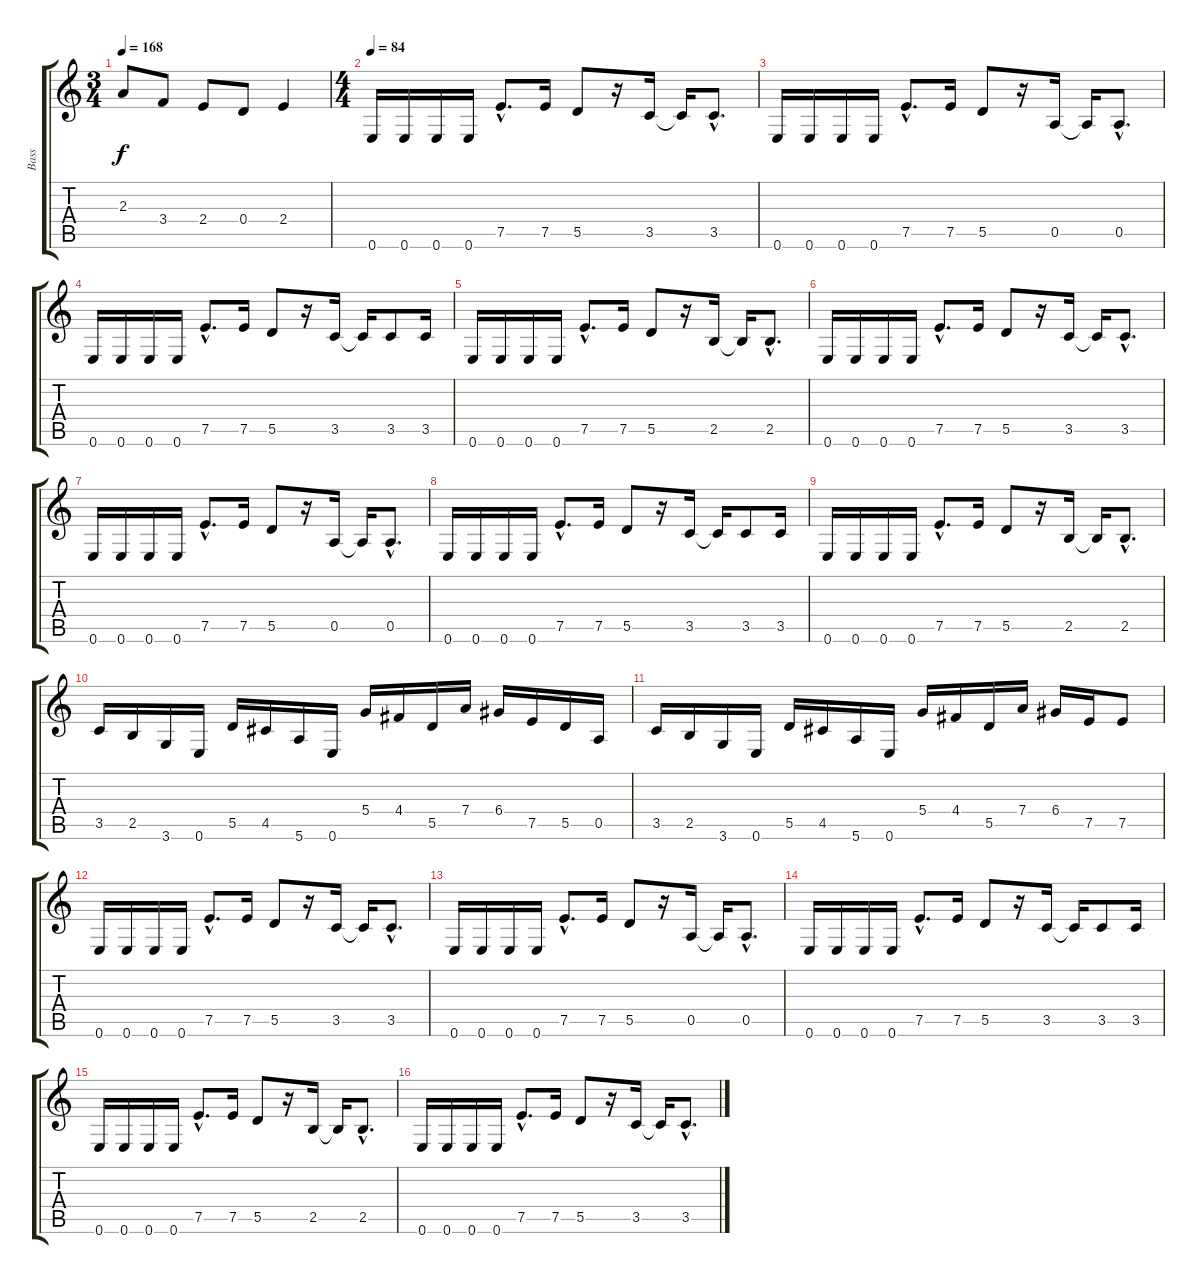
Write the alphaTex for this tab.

\track ("Bass" "Bass") {instrument electricbasspick}
\staff {score tabs}
\tuning (E4 B3 G3 D3 A2 E2) {hide}
\ts (3 4)
\tempo 168
\clef g2
\ks c
2.3.8{dy f} 3.4.8 2.4.8 0.4.8 2.4.4 |
\ts (4 4)
\tempo 84
0.6.16 0.6.16 0.6.16 0.6.16 7.5{hac}.8{d} 7.5.16 5.5.8 r.16 3.5.16 3.5{t}.16 3.5{hac}.8{d} |
0.6.16 0.6.16 0.6.16 0.6.16 7.5{hac}.8{d} 7.5.16 5.5.8 r.16 0.5.16 0.5{t}.16 0.5{hac}.8{d} |
0.6.16 0.6.16 0.6.16 0.6.16 7.5{hac}.8{d} 7.5.16 5.5.8 r.16 3.5.16 3.5{t}.16 3.5.8 3.5.16 |
0.6.16 0.6.16 0.6.16 0.6.16 7.5{hac}.8{d} 7.5.16 5.5.8 r.16 2.5.16 2.5{t}.16 2.5{hac}.8{d} |
0.6.16 0.6.16 0.6.16 0.6.16 7.5{hac}.8{d} 7.5.16 5.5.8 r.16 3.5.16 3.5{t}.16 3.5{hac}.8{d} |
0.6.16 0.6.16 0.6.16 0.6.16 7.5{hac}.8{d} 7.5.16 5.5.8 r.16 0.5.16 0.5{t}.16 0.5{hac}.8{d} |
0.6.16 0.6.16 0.6.16 0.6.16 7.5{hac}.8{d} 7.5.16 5.5.8 r.16 3.5.16 3.5{t}.16 3.5.8 3.5.16 |
0.6.16 0.6.16 0.6.16 0.6.16 7.5{hac}.8{d} 7.5.16 5.5.8 r.16 2.5.16 2.5{t}.16 2.5{hac}.8{d} |
3.5.16 2.5.16 3.6.16 0.6.16 5.5.16 4.5.16 5.6.16 0.6.16 5.4.16 4.4.16 5.5.16 7.4.16 6.4.16 7.5.16 5.5.16 0.5.16 |
3.5.16 2.5.16 3.6.16 0.6.16 5.5.16 4.5.16 5.6.16 0.6.16 5.4.16 4.4.16 5.5.16 7.4.16 6.4.16 7.5.16 7.5.8 |
0.6.16 0.6.16 0.6.16 0.6.16 7.5{hac}.8{d} 7.5.16 5.5.8 r.16 3.5.16 3.5{t}.16 3.5{hac}.8{d} |
0.6.16 0.6.16 0.6.16 0.6.16 7.5{hac}.8{d} 7.5.16 5.5.8 r.16 0.5.16 0.5{t}.16 0.5{hac}.8{d} |
0.6.16 0.6.16 0.6.16 0.6.16 7.5{hac}.8{d} 7.5.16 5.5.8 r.16 3.5.16 3.5{t}.16 3.5.8 3.5.16 |
0.6.16 0.6.16 0.6.16 0.6.16 7.5{hac}.8{d} 7.5.16 5.5.8 r.16 2.5.16 2.5{t}.16 2.5{hac}.8{d} |
0.6.16 0.6.16 0.6.16 0.6.16 7.5{hac}.8{d} 7.5.16 5.5.8 r.16 3.5.16 3.5{t}.16 3.5{hac}.8{d}
